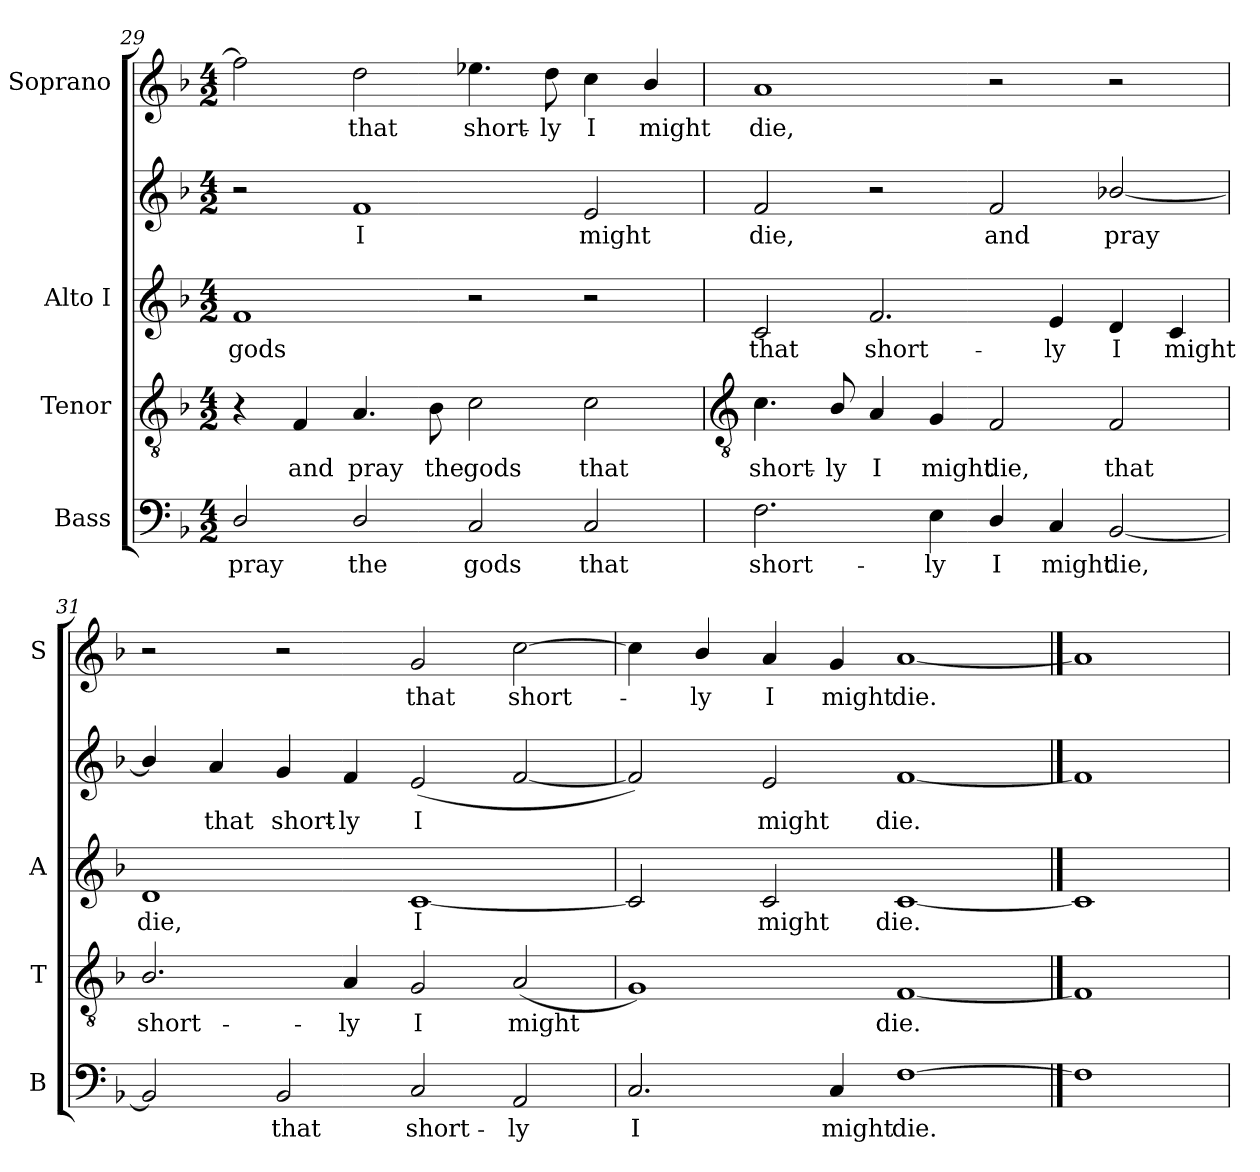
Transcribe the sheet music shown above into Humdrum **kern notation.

**kern	**text	**kern	**text	**kern	**text	**kern	**text	**kern	**text
*part4	*part4	*part3	*part3	*part2	*part2	*part2	*part2	*part1	*part1
*staff5	*staff5	*staff4	*staff4	*staff3	*staff3	*staff2	*staff2	*staff1	*staff1
*I"Bass	*	*I"Tenor	*	*I"Alto I	*	*	*	*I"Soprano	*
*I'B	*	*I'T	*	*I'A	*	*	*	*I'S	*
*clefF4	*	*clefGv2	*	*clefG2	*	*clefG2	*	*clefG2	*
*k[b-]	*	*k[b-]	*	*k[b-]	*	*k[b-]	*	*k[b-]	*
*F:	*	*F:	*	*F:	*	*F:	*	*F:	*
*M4/2	*	*M4/2	*	*M4/2	*	*M4/2	*	*M4/2	*
=29	=29	=29	=29	=29	=29	=29	=29	=29	=29
!	!LO:LY:b	!	!	!	!LO:LY:b	!	!	!	!
2D/	pray	4r	.	1f	gods	2r	.	2ff]	.
!	!	!	!LO:LY:b	!	!	!	!	!	!
.	.	4F	and	.	.	.	.	.	.
!	!LO:LY:b	!	!LO:LY:b	!	!	!	!LO:LY:b	!	!LO:LY:b
2D/	the	4.A	pray	.	.	1f	I	2dd	that
!	!	!	!LO:LY:b	!	!	!	!	!	!
.	.	8B-	the	.	.	.	.	.	.
!	!LO:LY:b	!	!LO:LY:b	!	!	!	!	!	!LO:LY:b
2C	gods	2c	gods	2r	.	.	.	4.ee-X	short-
!	!	!	!	!	!	!	!	!	!LO:LY:b
.	.	.	.	.	.	.	.	8dd	-ly
!	!LO:LY:b	!	!LO:LY:b	!	!	!	!LO:LY:b	!	!LO:LY:b
2C	that	2c	that	2r	.	2e	might	4cc	I
!	!	!	!	!	!	!	!	!	!LO:LY:b
.	.	.	.	.	.	.	.	4b-/	might
!!LO:LB:g=z
=30	=30	=30	=30	=30	=30	=30	=30	=30	=30
*	*	*clefGv2	*	*	*	*	*	*	*
!	!LO:LY:b	!	!LO:LY:b	!	!LO:LY:b	!	!LO:LY:b	!	!LO:LY:b
2.F	short-	4.c	short-	2c	that	2f	die,	1a	die,
!	!	!	!LO:LY:b	!	!	!	!	!	!
.	.	8B-/	-ly	.	.	.	.	.	.
!	!	!	!LO:LY:b	!	!LO:LY:b	!	!	!	!
.	.	4A	I	2.f	short-	2r	.	.	.
!	!LO:LY:b	!	!LO:LY:b	!	!	!	!	!	!
4E	-ly	4G	might	.	.	.	.	.	.
!	!LO:LY:b	!	!LO:LY:b	!	!	!	!LO:LY:b	!	!
4D/	I	2F	die,	.	.	2f	and	2r	.
!	!LO:LY:b	!	!	!	!LO:LY:b	!	!	!	!
4C	might	.	.	4e	-ly	.	.	.	.
!	!LO:LY:b	!	!LO:LY:b	!	!LO:LY:b	!	!LO:LY:b	!	!
[2BB-	die,	2F	that	4d	I	[2b-X/	pray	2r	.
!	!	!	!	!	!LO:LY:b	!	!	!	!
.	.	.	.	4c	might	.	.	.	.
=31	=31	=31	=31	=31	=31	=31	=31	=31	=31
!	!	!	!LO:LY:b	!	!LO:LY:b	!	!	!	!
2BB-]	.	2.B-/	short-	1d	die,	4b-/]	.	2r	.
!	!	!	!	!	!	!	!LO:LY:b	!	!
.	.	.	.	.	.	4a	that	.	.
!	!LO:LY:b	!	!	!	!	!	!LO:LY:b	!	!
2BB-	that	.	.	.	.	4g	short-	2r	.
!	!	!	!LO:LY:b	!	!	!	!LO:LY:b	!	!
.	.	4A	-ly	.	.	4f	-ly	.	.
!	!LO:LY:b	!	!LO:LY:b	!	!LO:LY:b	!	!LO:LY:b	!	!LO:LY:b
2C	short-	2G	I	[1c	I	(<2e	I	2g	that
!	!LO:LY:b	!	!LO:LY:b	!	!	!	!	!	!LO:LY:b
2AA	-ly	(<2A	might	.	.	[2f	.	[2cc	short-
=32	=32	=32	=32	=32	=32	=32	=32	=32	=32
!	!LO:LY:b	!	!	!	!	!	!	!	!
2.C	I	1G)	.	2c]	.	2f])	.	4cc]	.
!	!	!	!	!	!	!	!	!	!LO:LY:b
.	.	.	.	.	.	.	.	4b-/	ly
!	!	!	!	!	!LO:LY:b	!	!LO:LY:b	!	!LO:LY:b
.	.	.	.	2c	might	2e	might	4a	I
!	!LO:LY:b	!	!	!	!	!	!	!	!LO:LY:b
4C	might	.	.	.	.	.	.	4g	might
!	!LO:LY:b	!	!LO:LY:b	!	!LO:LY:b	!	!LO:LY:b	!	!LO:LY:b
[1F	die.	[1F	die.	[1c	die.	[1f	die.	[1a	die.
==33	==33	==33	==33	==33	==33	==33	==33	==33	==33
1F]	.	1F]	.	1c]	.	1f]	.	1a]	.
=	=	=	=	=	=	=	=	=	=
*-	*-	*-	*-	*-	*-	*-	*-	*-	*-
